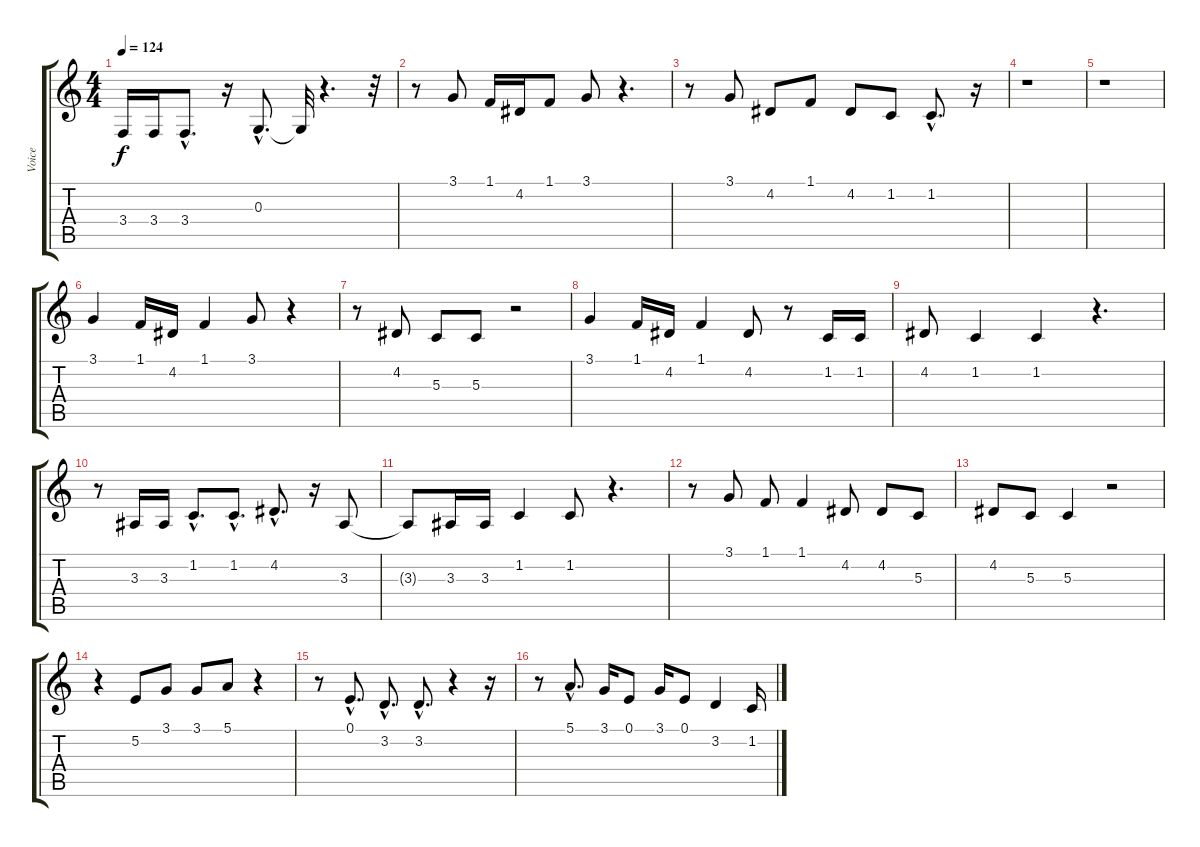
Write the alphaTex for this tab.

\track ("Voice" "Voice") {instrument altosax}
\staff {score tabs}
\tuning (E4 B3 G3 D3 A2 E2) {hide}
\ts (4 4)
\tempo 124
\clef g2
\ks c
3.4.16{dy f} 3.4.16 3.4{hac}.8{d} r.16 0.3{hac}.8{d} 0.3{t}.32 r.4{d} r.32 |
r.8 3.1.8 1.1.16 4.2.16 1.1.8 3.1.8 r.4{d} |
r.8 3.1.8 4.2.8 1.1.8 4.2.8 1.2.8 1.2{hac}.8{d} r.16 |
r.1 |
r.1 |
3.1.4 1.1.16 4.2.16 1.1.4 3.1.8 r.4 |
r.8 4.2.8 5.3.8 5.3.8 r.2 |
3.1.4 1.1.16 4.2.16 1.1.4 4.2.8 r.8 1.2.16 1.2.16 |
4.2.8 1.2.4 1.2.4 r.4{d} |
r.8 3.3.16 3.3.16 1.2{hac}.8{d} 1.2{hac}.8{d} 4.2{hac}.8{d} r.16 3.3.8 |
3.3{t}.8 3.3.16 3.3.16 1.2.4 1.2.8 r.4{d} |
r.8 3.1.8 1.1.8 1.1.4 4.2.8 4.2.8 5.3.8 |
4.2.8 5.3.8 5.3.4 r.2 |
r.4 5.2.8 3.1.8 3.1.8 5.1.8 r.4 |
r.8 0.1{hac}.8{d} 3.2{hac}.8{d} 3.2{hac}.8{d} r.4 r.16 |
r.8 5.1{hac}.8{d} 3.1.16 0.1.8 3.1.16 0.1.8 3.2.4 1.2.16
